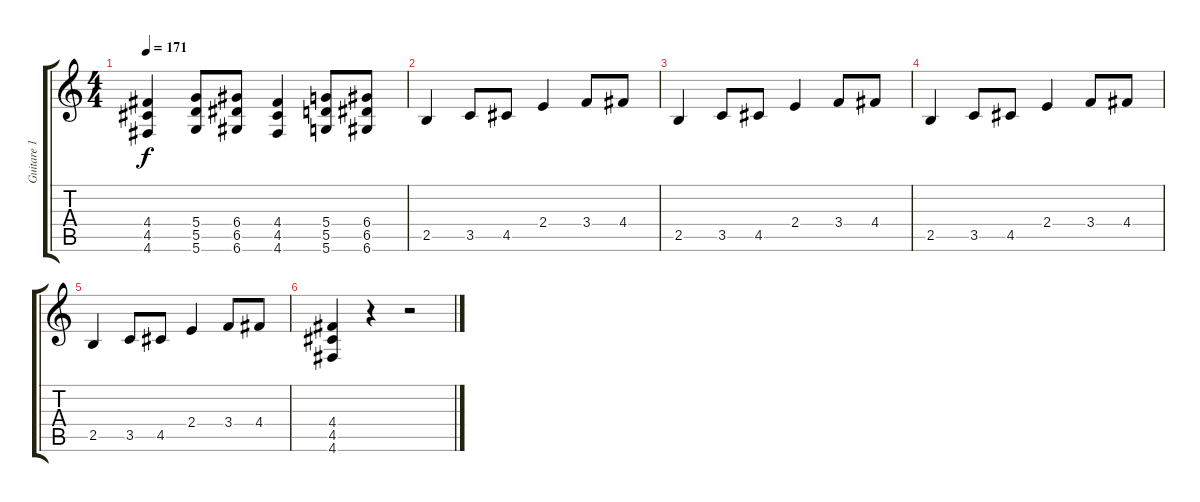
\track ("Guitare 1" "Guitare 1") {instrument distortionguitar}
\staff {score tabs}
\tuning (E4 B3 G3 D3 A2 D2) {hide}
\ts (4 4)
\tempo 171
\clef g2
\ks c
(4.4 4.5 4.6).4{dy f} (5.4 5.5 5.6).8 (6.4 6.5 6.6).8 (4.4 4.5 4.6).4 (5.4 5.5 5.6).8 (6.4 6.5 6.6).8 |
2.5.4 3.5.8 4.5.8 2.4.4 3.4.8 4.4.8 |
2.5.4 3.5.8 4.5.8 2.4.4 3.4.8 4.4.8 |
2.5.4 3.5.8 4.5.8 2.4.4 3.4.8 4.4.8 |
2.5.4 3.5.8 4.5.8 2.4.4 3.4.8 4.4.8 |
(4.4 4.5 4.6).4 r.4 r.2
